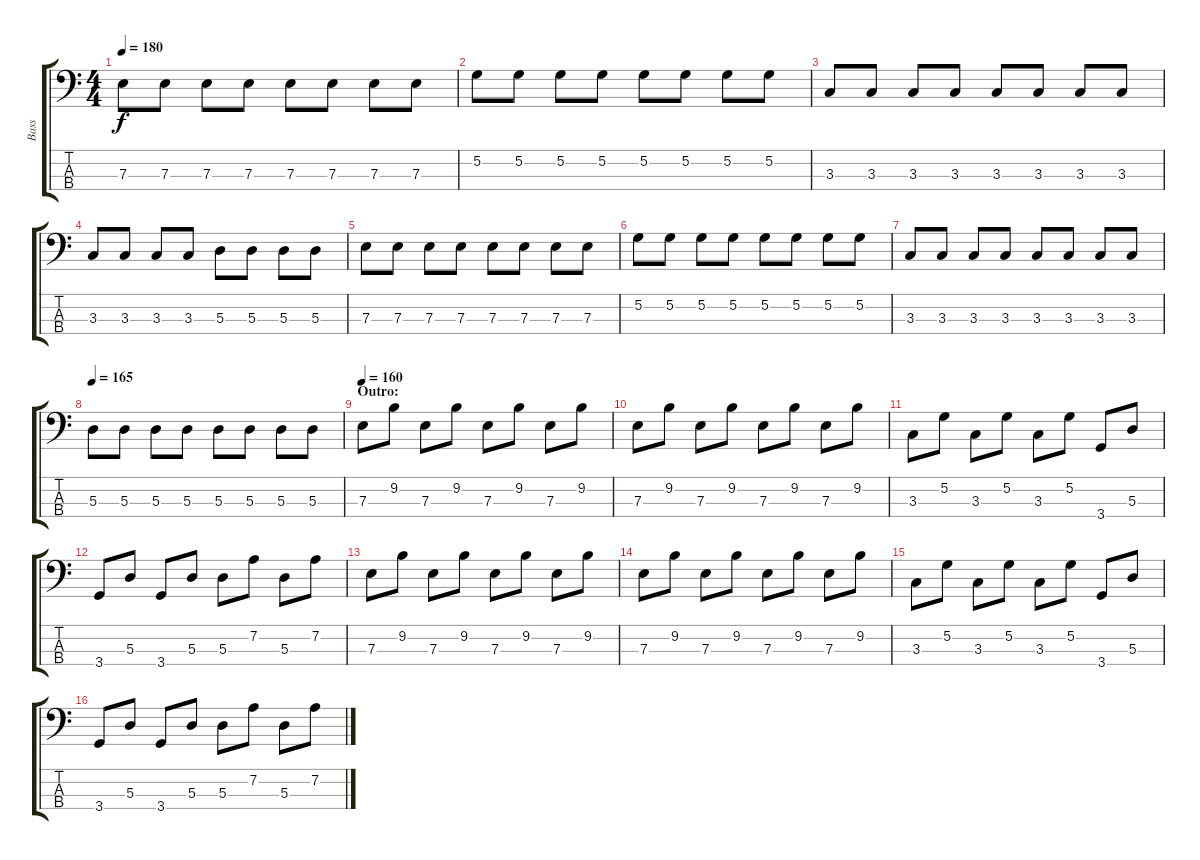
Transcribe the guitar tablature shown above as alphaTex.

\track ("Bass" "Bass") {instrument electricbasspick}
\staff {score tabs}
\tuning (G2 D2 A1 E1) {hide}
\ts (4 4)
\tempo 180
\clef f4
\ks c
7.3.8{dy f} 7.3.8 7.3.8 7.3.8 7.3.8 7.3.8 7.3.8 7.3.8 |
5.2.8 5.2.8 5.2.8 5.2.8 5.2.8 5.2.8 5.2.8 5.2.8 |
3.3.8 3.3.8 3.3.8 3.3.8 3.3.8 3.3.8 3.3.8 3.3.8 |
3.3.8 3.3.8 3.3.8 3.3.8 5.3.8 5.3.8 5.3.8 5.3.8 |
7.3.8 7.3.8 7.3.8 7.3.8 7.3.8 7.3.8 7.3.8 7.3.8 |
5.2.8 5.2.8 5.2.8 5.2.8 5.2.8 5.2.8 5.2.8 5.2.8 |
3.3.8 3.3.8 3.3.8 3.3.8 3.3.8 3.3.8 3.3.8 3.3.8 |
\tempo 165
5.3.8 5.3.8 5.3.8 5.3.8 5.3.8 5.3.8 5.3.8 5.3.8 |
\section ("" "Outro:")
\tempo 160
7.3.8 9.2.8 7.3.8 9.2.8 7.3.8 9.2.8 7.3.8 9.2.8 |
7.3.8 9.2.8 7.3.8 9.2.8 7.3.8 9.2.8 7.3.8 9.2.8 |
3.3.8 5.2.8 3.3.8 5.2.8 3.3.8 5.2.8 3.4.8 5.3.8 |
3.4.8 5.3.8 3.4.8 5.3.8 5.3.8 7.2.8 5.3.8 7.2.8 |
7.3.8 9.2.8 7.3.8 9.2.8 7.3.8 9.2.8 7.3.8 9.2.8 |
7.3.8 9.2.8 7.3.8 9.2.8 7.3.8 9.2.8 7.3.8 9.2.8 |
3.3.8 5.2.8 3.3.8 5.2.8 3.3.8 5.2.8 3.4.8 5.3.8 |
3.4.8 5.3.8 3.4.8 5.3.8 5.3.8 7.2.8 5.3.8 7.2.8
